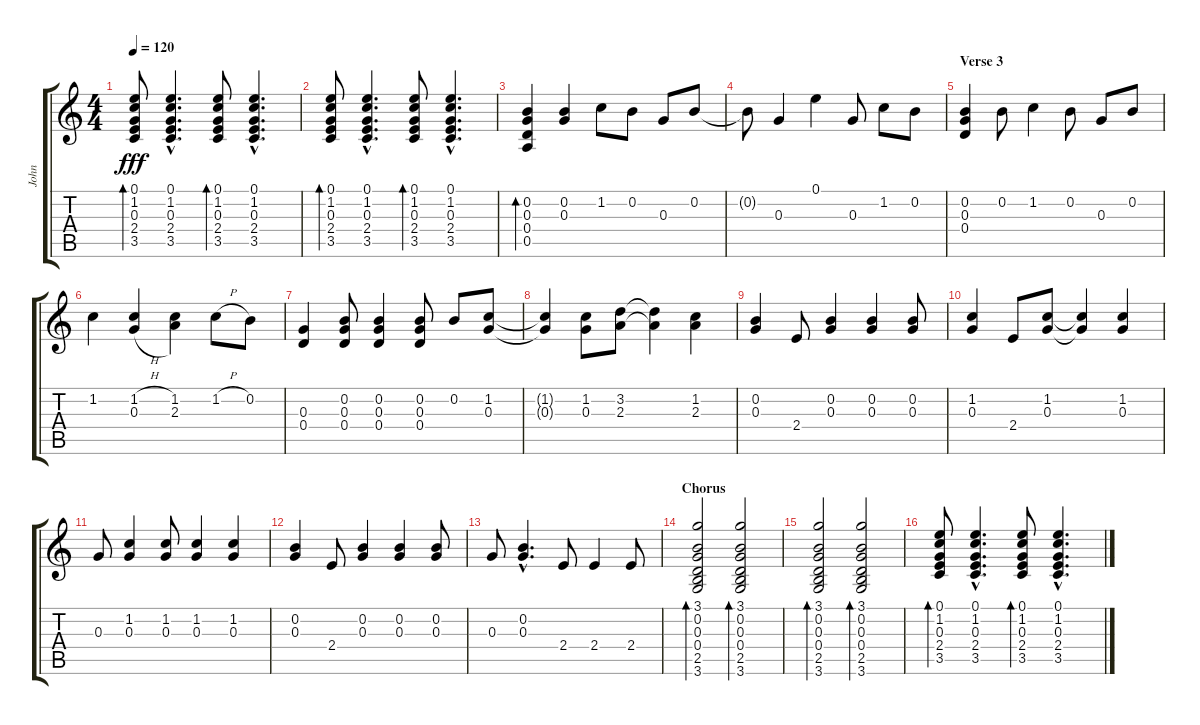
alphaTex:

\track ("John" "John") {instrument distortionguitar}
\staff {score tabs}
\tuning (E4 B3 G3 D3 A2 E2) {hide}
\ts (4 4)
\tempo 120
\clef g2
\ks c
(0.1 1.2 0.3 2.4 3.5).8{bd 60 dy fff} (0.1{hac} 1.2{hac} 0.3{hac} 2.4{hac} 3.5{hac}).4{d} (0.1 1.2 0.3 2.4 3.5).8{bd 60} (0.1{hac} 1.2{hac} 0.3{hac} 2.4{hac} 3.5{hac}).4{d} |
(0.1 1.2 0.3 2.4 3.5).8{bd 60} (0.1{hac} 1.2{hac} 0.3{hac} 2.4{hac} 3.5{hac}).4{d} (0.1 1.2 0.3 2.4 3.5).8{bd 60} (0.1{hac} 1.2{hac} 0.3{hac} 2.4{hac} 3.5{hac}).4{d} |
(0.2 0.3 0.4 0.5).4{bd 120} (0.2 0.3).4 1.2.8 0.2.8 0.3.8 0.2.8 |
0.2{t}.8 0.3.4 0.1.4 0.3.8 1.2.8 0.2.8 |
\section ("" "Verse 3")
(0.2 0.3 0.4).4 0.2.8 1.2.4 0.2.8 0.3.8 0.2.8 |
1.2.4 (1.2{h} 0.3{h}).4 (1.2 2.3).4 1.2{h}.8 0.2.8 |
(0.3 0.4).4 (0.2 0.3 0.4).8 (0.2 0.3 0.4).4 (0.2 0.3 0.4).8 0.2.8 (1.2 0.3).8 |
(1.2{t} 0.3{t}).4 (1.2 0.3).8 (3.2 2.3).8 (3.2{t} 2.3{t}).4 (1.2 2.3).4 |
(0.2 0.3).4 2.4.8 (0.2 0.3).4 (0.2 0.3).4 (0.2 0.3).8 |
(1.2 0.3).4 2.4.8 (1.2 0.3).8 (1.2{t} 0.3{t}).4 (1.2 0.3).4 |
0.3.8 (1.2 0.3).4 (1.2 0.3).8 (1.2 0.3).4 (1.2 0.3).4 |
(0.2 0.3).4 2.4.8 (0.2 0.3).4 (0.2 0.3).4 (0.2 0.3).8 |
0.3.8 (0.2{hac} 0.3{hac}).4{d} 2.4.8 2.4.4 2.4.8 |
\section ("" "Chorus")
(3.1 0.2 0.3 0.4 2.5 3.6).2{bd 120 volume 14 instrument distortionguitar} (3.1 0.2 0.3 0.4 2.5 3.6).2{bd 120} |
(3.1 0.2 0.3 0.4 2.5 3.6).2{bd 120} (3.1 0.2 0.3 0.4 2.5 3.6).2{bd 120} |
(0.1 1.2 0.3 2.4 3.5).8{bd 60} (0.1{hac} 1.2{hac} 0.3{hac} 2.4{hac} 3.5{hac}).4{d} (0.1 1.2 0.3 2.4 3.5).8{bd 60} (0.1{hac} 1.2{hac} 0.3{hac} 2.4{hac} 3.5{hac}).4{d}
